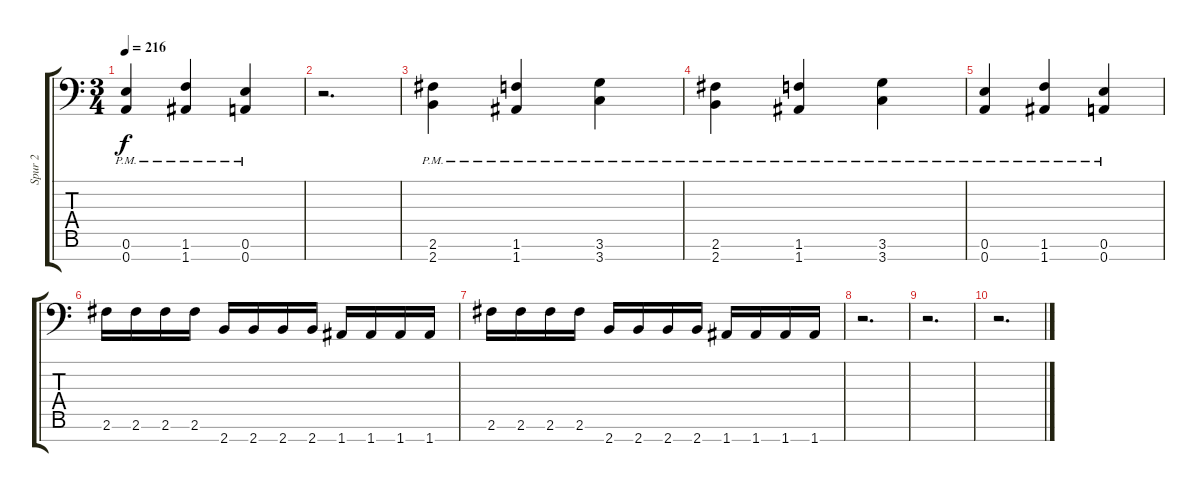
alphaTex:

\track ("Spur 2" "Spur 2") {instrument distortionguitar}
\staff {score tabs}
\tuning (E4 B3 G3 D3 A2 E2 A1) {hide}
\ts (3 4)
\tempo 216
\clef f4
\ks c
(0.6{pm} 0.7{pm}).4{dy f} (1.6{pm} 1.7{pm}).4 (0.6{pm} 0.7{pm}).4 |
r.2{d} |
(2.6{pm} 2.7{pm}).4 (1.6{pm} 1.7{pm}).4 (3.6{pm} 3.7{pm}).4 |
(2.6{pm} 2.7{pm}).4 (1.6{pm} 1.7{pm}).4 (3.6{pm} 3.7{pm}).4 |
(0.6{pm} 0.7{pm}).4 (1.6{pm} 1.7{pm}).4 (0.6{pm} 0.7{pm}).4 |
2.6.16 2.6.16 2.6.16 2.6.16 2.7.16 2.7.16 2.7.16 2.7.16 1.7.16 1.7.16 1.7.16 1.7.16 |
2.6.16 2.6.16 2.6.16 2.6.16 2.7.16 2.7.16 2.7.16 2.7.16 1.7.16 1.7.16 1.7.16 1.7.16 |
r.2{d} |
r.2{d} |
r.2{d}
